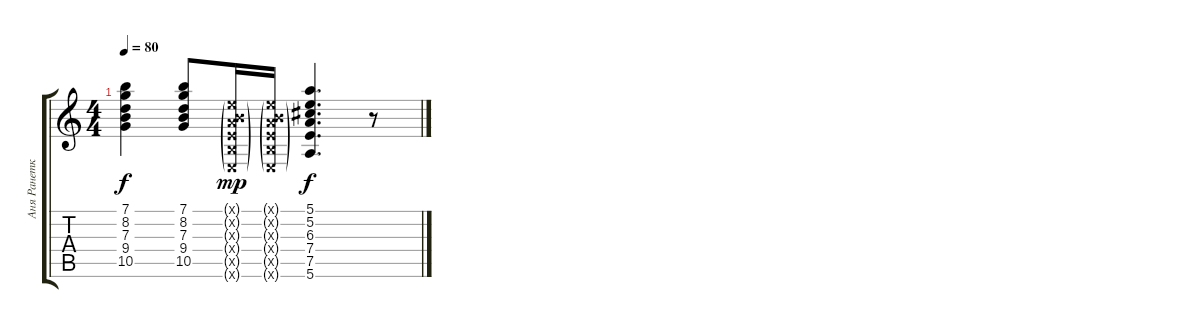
\track ("Аня Ранетка" "Аня Ранетк") {instrument electricguitarclean}
\staff {score tabs}
\tuning (E4 B3 G3 D3 A2 E2) {hide}
\ts (4 4)
\tempo 80
\clef g2
\ks c
(7.1 8.2 7.3 9.4 10.5).4{dy f} (7.1 8.2 7.3 9.4 10.5).8 (0.1{g x} 0.2{g x} 2.3{g x} 2.4{g x} 2.5{g x} 0.6{g x}).16{dy mp} (0.1{g x} 0.2{g x} 2.3{g x} 2.4{g x} 2.5{g x} 0.6{g x}).16 (5.1 5.2 6.3 7.4 7.5 5.6).4{d dy f} r.8
